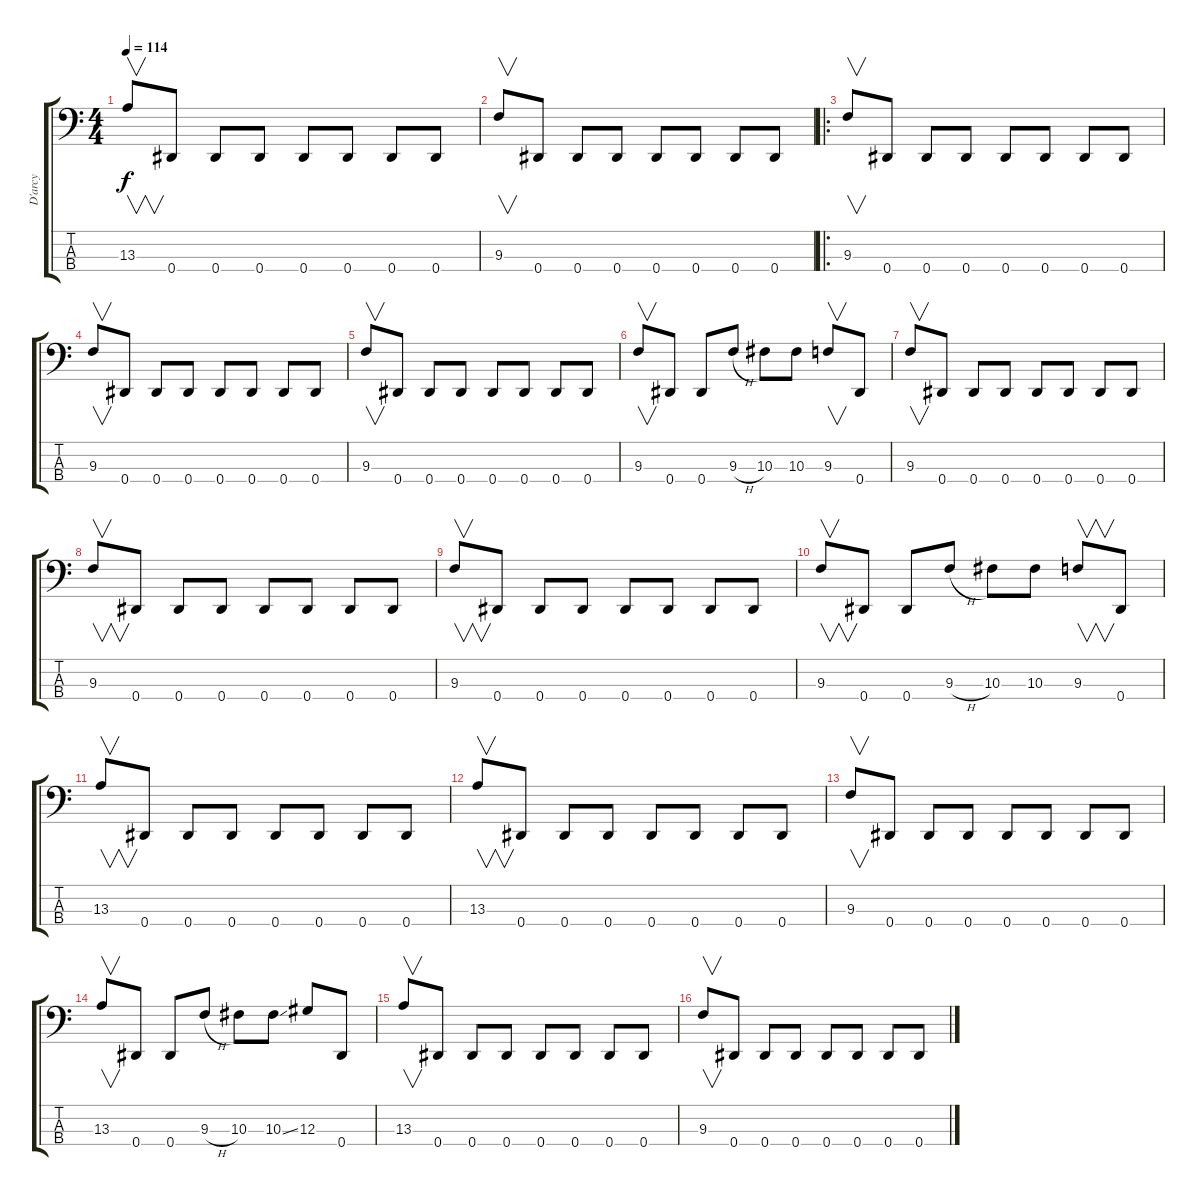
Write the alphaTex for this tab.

\track ("D'arcy" "D'arcy") {instrument electricbasspick}
\staff {score tabs}
\tuning (Gb2 Db2 Ab1 Eb1) {hide}
\ts (4 4)
\tempo 114
\clef f4
\ks c
13.3.8{v dy f} 0.4.8 0.4.8 0.4.8 0.4.8 0.4.8 0.4.8 0.4.8 |
9.3.8{v} 0.4.8 0.4.8 0.4.8 0.4.8 0.4.8 0.4.8 0.4.8 |
\ro
9.3.8{v} 0.4.8 0.4.8 0.4.8 0.4.8 0.4.8 0.4.8 0.4.8 |
9.3.8{v} 0.4.8 0.4.8 0.4.8 0.4.8 0.4.8 0.4.8 0.4.8 |
9.3.8{v} 0.4.8 0.4.8 0.4.8 0.4.8 0.4.8 0.4.8 0.4.8 |
9.3.8{v} 0.4.8 0.4.8 9.3{h}.8 10.3.8 10.3.8 9.3.8{v} 0.4.8 |
9.3.8{v} 0.4.8 0.4.8 0.4.8 0.4.8 0.4.8 0.4.8 0.4.8 |
9.3.8{v} 0.4.8 0.4.8 0.4.8 0.4.8 0.4.8 0.4.8 0.4.8 |
9.3.8{v} 0.4.8 0.4.8 0.4.8 0.4.8 0.4.8 0.4.8 0.4.8 |
9.3.8{v} 0.4.8 0.4.8 9.3{h}.8 10.3.8 10.3.8 9.3.8{v} 0.4.8 |
13.3.8{v} 0.4.8 0.4.8 0.4.8 0.4.8 0.4.8 0.4.8 0.4.8 |
13.3.8{v} 0.4.8 0.4.8 0.4.8 0.4.8 0.4.8 0.4.8 0.4.8 |
9.3.8{v} 0.4.8 0.4.8 0.4.8 0.4.8 0.4.8 0.4.8 0.4.8 |
13.3.8{v} 0.4.8 0.4.8 9.3{h}.8 10.3.8 10.3{ss}.8 12.3.8 0.4.8 |
13.3.8{v} 0.4.8 0.4.8 0.4.8 0.4.8 0.4.8 0.4.8 0.4.8 |
9.3.8{v} 0.4.8 0.4.8 0.4.8 0.4.8 0.4.8 0.4.8 0.4.8
